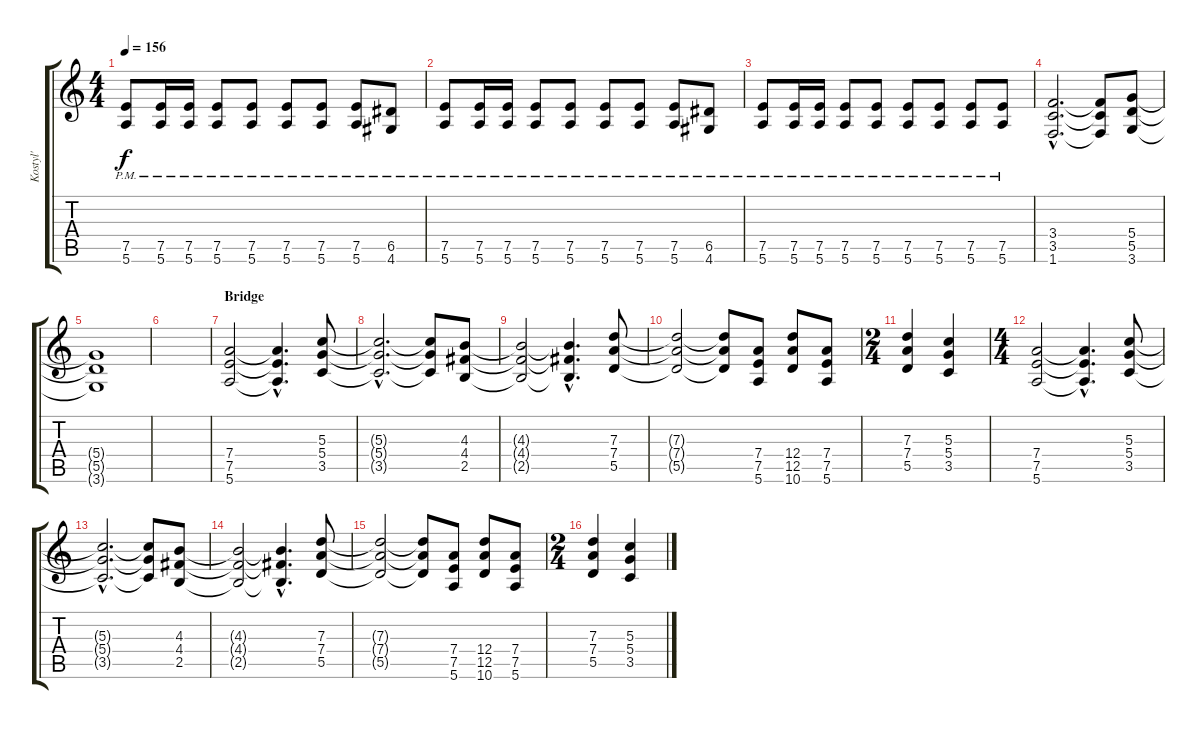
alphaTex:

\track ("Kostyl'" "Kostyl'") {instrument distortionguitar}
\staff {score tabs}
\tuning (E4 B3 G3 D3 A2 E2) {hide}
\ts (4 4)
\tempo 156
\clef g2
\ks c
(7.5{pm} 5.6{pm}).8{dy f} (7.5{pm} 5.6{pm}).16 (7.5{pm} 5.6{pm}).16 (7.5{pm} 5.6{pm}).8 (7.5{pm} 5.6{pm}).8 (7.5{pm} 5.6{pm}).8 (7.5{pm} 5.6{pm}).8 (7.5{pm} 5.6{pm}).8 (6.5{pm} 4.6{pm}).8 |
(7.5{pm} 5.6{pm}).8 (7.5{pm} 5.6{pm}).16 (7.5{pm} 5.6{pm}).16 (7.5{pm} 5.6{pm}).8 (7.5{pm} 5.6{pm}).8 (7.5{pm} 5.6{pm}).8 (7.5{pm} 5.6{pm}).8 (7.5{pm} 5.6{pm}).8 (6.5{pm} 4.6{pm}).8 |
(7.5{pm} 5.6{pm}).8 (7.5{pm} 5.6{pm}).16 (7.5{pm} 5.6{pm}).16 (7.5{pm} 5.6{pm}).8 (7.5{pm} 5.6{pm}).8 (7.5{pm} 5.6{pm}).8 (7.5{pm} 5.6{pm}).8 (7.5{pm} 5.6{pm}).8 (7.5{pm} 5.6{pm}).8 |
(3.4{hac} 3.5{hac} 1.6{hac}).2{d} (3.4{t} 3.5{t} 1.6{t}).8 (5.4 5.5 3.6).8 |
(5.4{t} 5.5{t} 3.6{t}).1 |
|
\section ("" "Bridge")
(7.4 7.5 5.6).2 (7.4{hac t} 7.5{hac t} 5.6{hac t}).4{d} (5.3 5.4 3.5).8 |
(5.3{hac t} 5.4{hac t} 3.5{hac t}).2{d} (5.3{t} 5.4{t} 3.5{t}).8 (4.3 4.4 2.5).8 |
(4.3{t} 4.4{t} 2.5{t}).2 (4.3{hac t} 4.4{hac t} 2.5{hac t}).4{d} (7.3 7.4 5.5).8 |
(7.3{t} 7.4{t} 5.5{t}).2 (7.3{t} 7.4{t} 5.5{t}).8 (7.4 7.5 5.6).8 (12.4 12.5 10.6).8 (7.4 7.5 5.6).8 |
\ts (2 4)
(7.3 7.4 5.5).4 (5.3 5.4 3.5).4 |
\ts (4 4)
(7.4 7.5 5.6).2 (7.4{hac t} 7.5{hac t} 5.6{hac t}).4{d} (5.3 5.4 3.5).8 |
(5.3{hac t} 5.4{hac t} 3.5{hac t}).2{d} (5.3{t} 5.4{t} 3.5{t}).8 (4.3 4.4 2.5).8 |
(4.3{t} 4.4{t} 2.5{t}).2 (4.3{hac t} 4.4{hac t} 2.5{hac t}).4{d} (7.3 7.4 5.5).8 |
(7.3{t} 7.4{t} 5.5{t}).2 (7.3{t} 7.4{t} 5.5{t}).8 (7.4 7.5 5.6).8 (12.4 12.5 10.6).8 (7.4 7.5 5.6).8 |
\ts (2 4)
(7.3 7.4 5.5).4 (5.3 5.4 3.5).4
